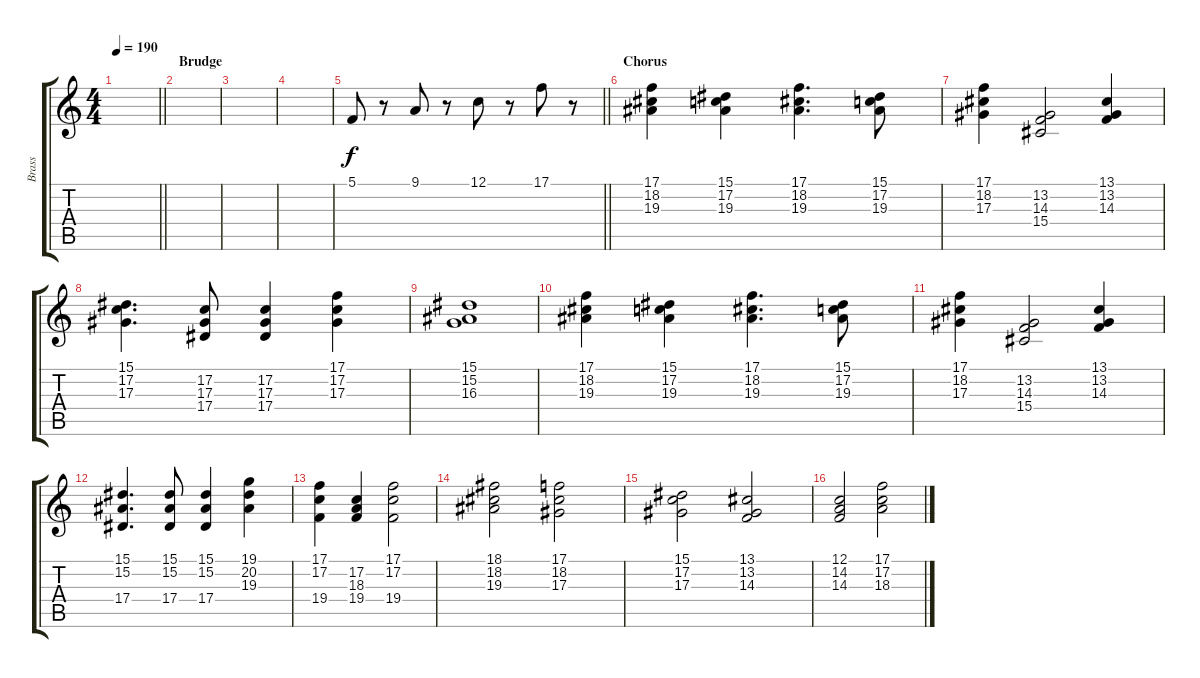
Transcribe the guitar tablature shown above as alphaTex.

\track ("Brass" "Brass") {instrument brasssection}
\staff {score tabs}
\tuning (C4 G3 Eb3 Bb2 F2 C2) {hide}
\ts (4 4)
\tempo 190
\clef g2
\barLineRight lightlight
\ks c
|
\section ("" "Brudge")
|
|
|
\barLineRight lightlight
5.1.8 r.8 9.1.8 r.8 12.1.8 r.8 17.1.8 r.8 |
\section ("" "Chorus")
(17.1 18.2 19.3).4 (15.1 17.2 19.3).4 (17.1 18.2 19.3).4{d} (15.1 17.2 19.3).8 |
(17.1 18.2 17.3).4 (13.2 14.3 15.4).2 (13.1 13.2 14.3).4 |
(15.1 17.2 17.3).4{d} (17.2 17.3 17.4).8 (17.2 17.3 17.4).4 (17.1 17.2 17.3).4 |
(15.1 15.2 16.3).1 |
(17.1 18.2 19.3).4 (15.1 17.2 19.3).4 (17.1 18.2 19.3).4{d} (15.1 17.2 19.3).8 |
(17.1 18.2 17.3).4 (13.2 14.3 15.4).2 (13.1 13.2 14.3).4 |
(15.1 15.2 17.4).4{d} (15.1 15.2 17.4).8 (15.1 15.2 17.4).4 (19.1 20.2 19.3).4 |
(17.1 17.2 19.4).4 (17.2 18.3 19.4).4 (17.1 17.2 19.4).2 |
(18.1 18.2 19.3).2 (17.1 18.2 17.3).2 |
(15.1 17.2 17.3).2 (13.1 13.2 14.3).2 |
(12.1 14.2 14.3).2 (17.1 17.2 18.3).2
